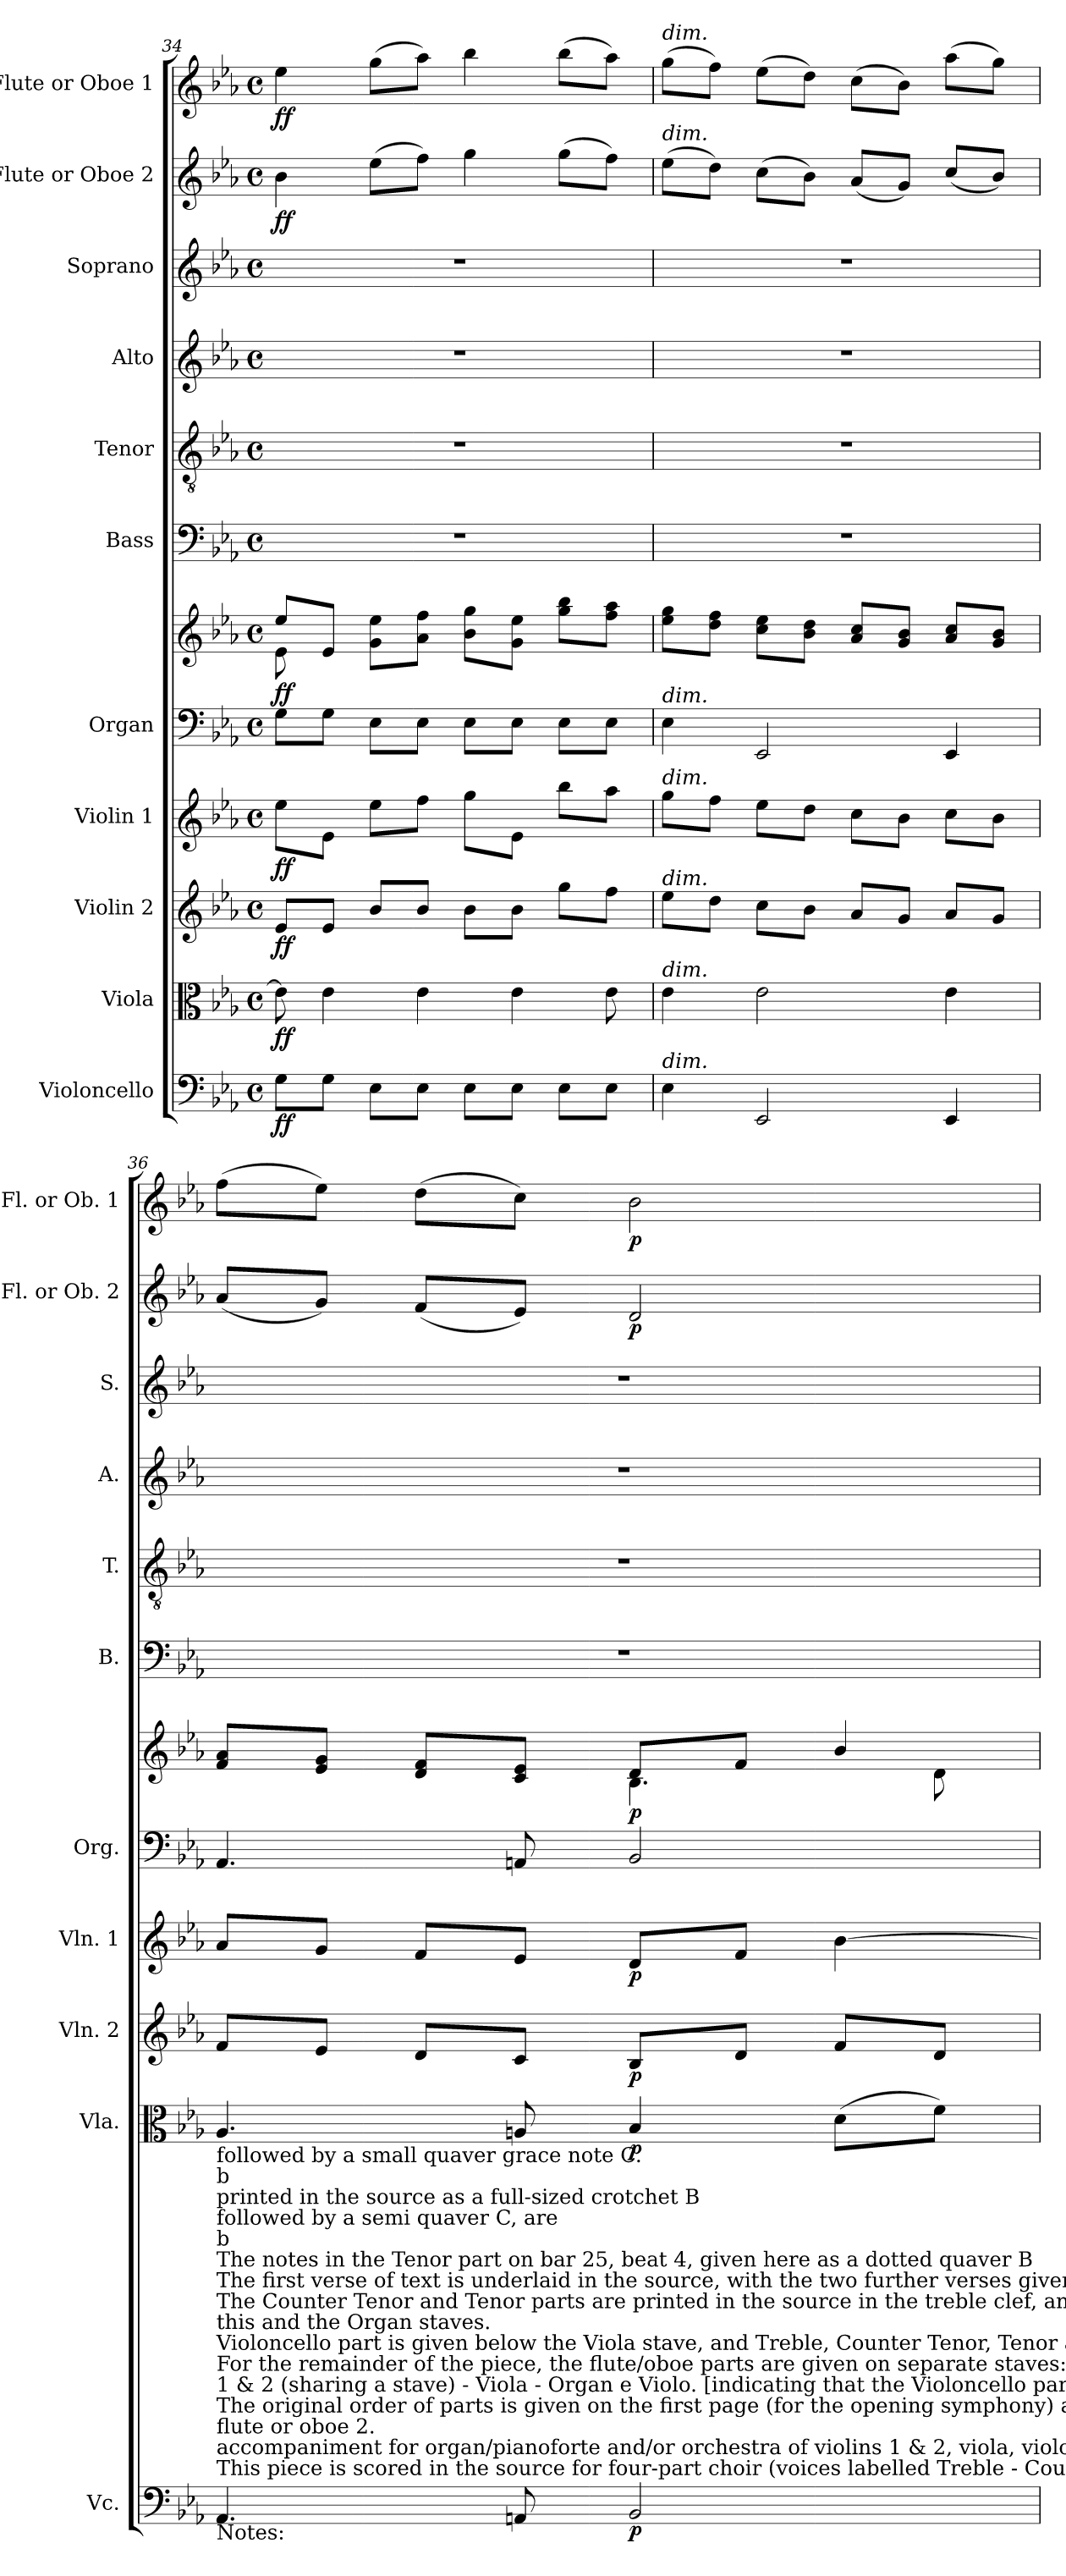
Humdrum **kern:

**kern	**dynam	**kern	**dynam	**kern	**dynam	**kern	**dynam	**kern	**kern	**dynam	**kern	**kern	**kern	**kern	**kern	**dynam	**kern	**dynam
*part11	*part11	*part10	*part10	*part9	*part9	*part8	*part8	*part7	*part7	*part7	*part6	*part5	*part4	*part3	*part2	*part2	*part1	*part1
*staff12	*staff12	*staff11	*staff11	*staff10	*staff10	*staff9	*staff9	*staff8	*staff7	*staff7/8	*staff6	*staff5	*staff4	*staff3	*staff2	*staff2	*staff1	*staff1
*I"Violoncello	*	*I"Viola	*	*I"Violin 2	*	*I"Violin 1	*	*I"Organ	*	*	*I"Bass	*I"Tenor	*I"Alto	*I"Soprano	*I"Flute or Oboe 2	*	*I"Flute or Oboe 1	*
*I'Vc.	*	*I'Vla.	*	*I'Vln. 2	*	*I'Vln. 1	*	*I'Org.	*	*	*I'B.	*I'T.	*I'A.	*I'S.	*I'Fl. or Ob. 2	*	*I'Fl. or Ob. 1	*
*clefF4	*	*clefC3	*	*clefG2	*	*clefG2	*	*clefF4	*clefG2	*	*clefF4	*clefGv2	*clefG2	*clefG2	*clefG2	*	*clefG2	*
*	*	*	*	*	*	*	*	*	*	*	*	*ITrd7c12	*	*	*	*	*	*
*k[b-e-a-]	*	*k[b-e-a-]	*	*k[b-e-a-]	*	*k[b-e-a-]	*	*k[b-e-a-]	*k[b-e-a-]	*	*k[b-e-a-]	*k[b-e-a-]	*k[b-e-a-]	*k[b-e-a-]	*k[b-e-a-]	*	*k[b-e-a-]	*
*E-:	*	*E-:	*	*E-:	*	*E-:	*	*E-:	*E-:	*	*E-:	*E-:	*E-:	*E-:	*E-:	*	*E-:	*
*M4/4	*	*M4/4	*	*M4/4	*	*M4/4	*	*M4/4	*M4/4	*	*M4/4	*M4/4	*M4/4	*M4/4	*M4/4	*	*M4/4	*
*met(c)	*	*met(c)	*	*met(c)	*	*met(c)	*	*met(c)	*met(c)	*	*met(c)	*met(c)	*met(c)	*met(c)	*met(c)	*	*met(c)	*
=34	=34	=34	=34	=34	=34	=34	=34	=34	=34	=34	=34	=34	=34	=34	=34	=34	=34	=34
*	*	*	*	*	*	*	*	*	*^	*	*	*	*	*	*	*	*	*
8Gi\L	ff	8e-i\]	ff	8e-i/L	ff	8ee-i\L	ff	8Gi\L	8ee-i/L	8e-i\	ff	1r	1r	1r	1r	4b-i\	ff	4ee-i\	ff
8Gi\J	.	4e-i\	.	8e-i/J	.	8e-i\J	.	8Gi\J	8e-i/J	2..ryy	.	.	.	.	.	.	.	.	.
8E-i\L	.	.	.	8b-i/L	.	8ee-i\L	.	8E-i\L	8gi\ 8ee-i\L	.	.	.	.	.	.	(8ee-i\L	.	(8ggi\L	.
8E-i\J	.	4e-i\	.	8b-i/J	.	8ffi\J	.	8E-i\J	8a-i\ 8ffi\J	.	.	.	.	.	.	8ffi\J)	.	8aa-i\J)	.
8E-i\L	.	.	.	8b-i\L	.	8ggi\L	.	8E-i\L	8b-i\ 8ggi\L	.	.	.	.	.	.	4ggi\	.	4bb-i\	.
8E-i\J	.	4e-i\	.	8b-i\J	.	8e-i\J	.	8E-i\J	8gi\ 8ee-i\J	.	.	.	.	.	.	.	.	.	.
8E-i\L	.	.	.	8ggi\L	.	8bb-i\L	.	8E-i\L	8ggi\ 8bb-i\L	.	.	.	.	.	.	(8ggi\L	.	(8bb-i\L	.
8E-i\J	.	8e-i\	.	8ffi\J	.	8aa-i\J	.	8E-i\J	8ffi\ 8aa-i\J	.	.	.	.	.	.	8ffi\J)	.	8aa-i\J)	.
*	*	*	*	*	*	*	*	*	*v	*v	*	*	*	*	*	*	*	*	*
=35	=35	=35	=35	=35	=35	=35	=35	=35	=35	=35	=35	=35	=35	=35	=35	=35	=35	=35
!	!	!	!	!	!	!	!	!	!	!	!	!	!	!	!	!	!LO:TX:a:i:t=dim.	!
!	!	!	!	!	!	!	!	!	!	!	!	!	!	!	!LO:TX:a:i:t=dim.	!	!	!
!	!	!	!	!	!	!	!	!LO:TX:a:i:t=dim.	!	!	!	!	!	!	!	!	!	!
!	!	!	!	!	!	!LO:TX:a:i:t=dim.	!	!	!	!	!	!	!	!	!	!	!	!
!	!	!	!	!LO:TX:a:i:t=dim.	!	!	!	!	!	!	!	!	!	!	!	!	!	!
!	!	!LO:TX:a:i:t=dim.	!	!	!	!	!	!	!	!	!	!	!	!	!	!	!	!
!LO:TX:a:i:t=dim.	!	!	!	!	!	!	!	!	!	!	!	!	!	!	!	!	!	!
4E-i\	.	4e-i\	.	8ee-i\L	.	8ggi\L	.	4E-i\	8ee-i\ 8ggi\L	.	1r	1r	1r	1r	(8ee-i\L	.	(8ggi\L	.
.	.	.	.	8ddi\J	.	8ffi\J	.	.	8ddi\ 8ffi\J	.	.	.	.	.	8ddi\J)	.	8ffi\J)	.
2EE-i/	.	2e-i\	.	8cci\L	.	8ee-i\L	.	2EE-i/	8cci\ 8ee-i\L	.	.	.	.	.	(8cci\L	.	(8ee-i\L	.
.	.	.	.	8b-i\J	.	8ddi\J	.	.	8b-i\ 8ddi\J	.	.	.	.	.	8b-i\J)	.	8ddi\J)	.
.	.	.	.	8a-i/L	.	8cci\L	.	.	8a-i/ 8cci/L	.	.	.	.	.	(8a-i/L	.	(8cci\L	.
.	.	.	.	8gi/J	.	8b-i\J	.	.	8gi/ 8b-i/J	.	.	.	.	.	8gi/J)	.	8b-i\J)	.
4EE-i/	.	4e-i\	.	8a-i/L	.	8cci\L	.	4EE-i/	8a-i/ 8cci/L	.	.	.	.	.	(8cci/L	.	(8aa-i\L	.
.	.	.	.	8gi/J	.	8b-i\J	.	.	8gi/ 8b-i/J	.	.	.	.	.	8b-i/J)	.	8ggi\J)	.
!!LO:PB:g=z
=36	=36	=36	=36	=36	=36	=36	=36	=36	=36	=36	=36	=36	=36	=36	=36	=36	=36	=36
*	*	*	*	*	*	*	*	*	*^	*	*	*	*	*	*	*	*	*
!LO:TX:b:t=Notes&colon;	!	!	!	!	!	!	!	!	!	!	!	!	!	!	!	!	!	!	!
!LO:TX:t=This piece is scored in the source for four-part choir (voices labelled Treble - Counter Tenor - Tenor - Bass), with	!	!	!	!	!	!	!	!	!	!	!	!	!	!	!	!	!	!	!
!LO:TX:t=accompaniment for organ/pianoforte and/or orchestra of violins 1 & 2, viola, violoncello, flute or oboe 1, and	!	!	!	!	!	!	!	!	!	!	!	!	!	!	!	!	!	!	!
!LO:TX:t=flute or oboe 2.	!	!	!	!	!	!	!	!	!	!	!	!	!	!	!	!	!	!	!
!LO:TX:t=The original order of parts is given on the first page (for the opening symphony) as Vio&colon; 1 - Vio&colon; 2 - Flute or Oboe	!	!	!	!	!	!	!	!	!	!	!	!	!	!	!	!	!	!	!
!LO:TX:t=1 & 2 (sharing a stave) - Viola - Organ e Violo. [indicating that the Violoncello part doubles the Organ left hand].	!	!	!	!	!	!	!	!	!	!	!	!	!	!	!	!	!	!	!
!LO:TX:t=For the remainder of the piece, the flute/oboe parts are given on separate staves&colon; for the sung section, a separate	!	!	!	!	!	!	!	!	!	!	!	!	!	!	!	!	!	!	!
!LO:TX:t=Violoncello part is given below the Viola stave, and Treble, Counter Tenor, Tenor and Bass parts are given between	!	!	!	!	!	!	!	!	!	!	!	!	!	!	!	!	!	!	!
!LO:TX:t=this and the Organ staves.	!	!	!	!	!	!	!	!	!	!	!	!	!	!	!	!	!	!	!
!LO:TX:t=The Counter Tenor and Tenor parts are printed in the source in the treble clef, an octave above sounding pitch.	!	!	!	!	!	!	!	!	!	!	!	!	!	!	!	!	!	!	!
!LO:TX:t=The first verse of text is underlaid in the source, with the two further verses given here printed after the music.	!	!	!	!	!	!	!	!	!	!	!	!	!	!	!	!	!	!	!
!LO:TX:t=The notes in the Tenor part on bar 25, beat 4, given here as a dotted quaver B	!	!	!	!	!	!	!	!	!	!	!	!	!	!	!	!	!	!	!
!LO:TX:t=b	!	!	!	!	!	!	!	!	!	!	!	!	!	!	!	!	!	!	!
!LO:TX:t=followed by a semi quaver C, are	!	!	!	!	!	!	!	!	!	!	!	!	!	!	!	!	!	!	!
!LO:TX:t=printed in the source as a full-sized crotchet B	!	!	!	!	!	!	!	!	!	!	!	!	!	!	!	!	!	!	!
!LO:TX:t=b	!	!	!	!	!	!	!	!	!	!	!	!	!	!	!	!	!	!	!
!LO:TX:t=followed by a small quaver grace note C.	!	!	!	!	!	!	!	!	!	!	!	!	!	!	!	!	!	!	!
4.AA-i/	.	4.A-i/	.	8fi/L	.	8a-i/L	.	4.AA-i/	8fi/ 8a-i/L	2ryy	.	1r	1r	1r	1r	(8a-i/L	.	(8ffi\L	.
.	.	.	.	8e-i/J	.	8gi/J	.	.	8e-i/ 8gi/J	.	.	.	.	.	.	8gi/J)	.	8ee-i\J)	.
.	.	.	.	8di/L	.	8fi/L	.	.	8di/ 8fi/L	.	.	.	.	.	.	(8fi/L	.	(8ddi\L	.
8AAni/	.	8Ani/	.	8ci/J	.	8e-i/J	.	8AAni/	8ci/ 8e-i/J	.	.	.	.	.	.	8e-i/J)	.	8cci\J)	.
2BB-i/	p	4B-i/	p	8B-i/L	p	8di/L	p	2BB-i/	8di/L	4.B-i\	p	.	.	.	.	2di/	p	2b-i\	p
.	.	.	.	8di/J	.	8fi/J	.	.	8fi/J	.	.	.	.	.	.	.	.	.	.
.	.	(8di\L	.	8fi/L	.	[>4b-i\	.	.	4b-i/	.	.	.	.	.	.	.	.	.	.
.	.	8fi\J)	.	8di/J	.	.	.	.	.	8di\	.	.	.	.	.	.	.	.	.
*	*	*	*	*	*	*	*	*	*v	*v	*	*	*	*	*	*	*	*	*
=	=	=	=	=	=	=	=	=	=	=	=	=	=	=	=	=	=	=
*-	*-	*-	*-	*-	*-	*-	*-	*-	*-	*-	*-	*-	*-	*-	*-	*-	*-	*-
